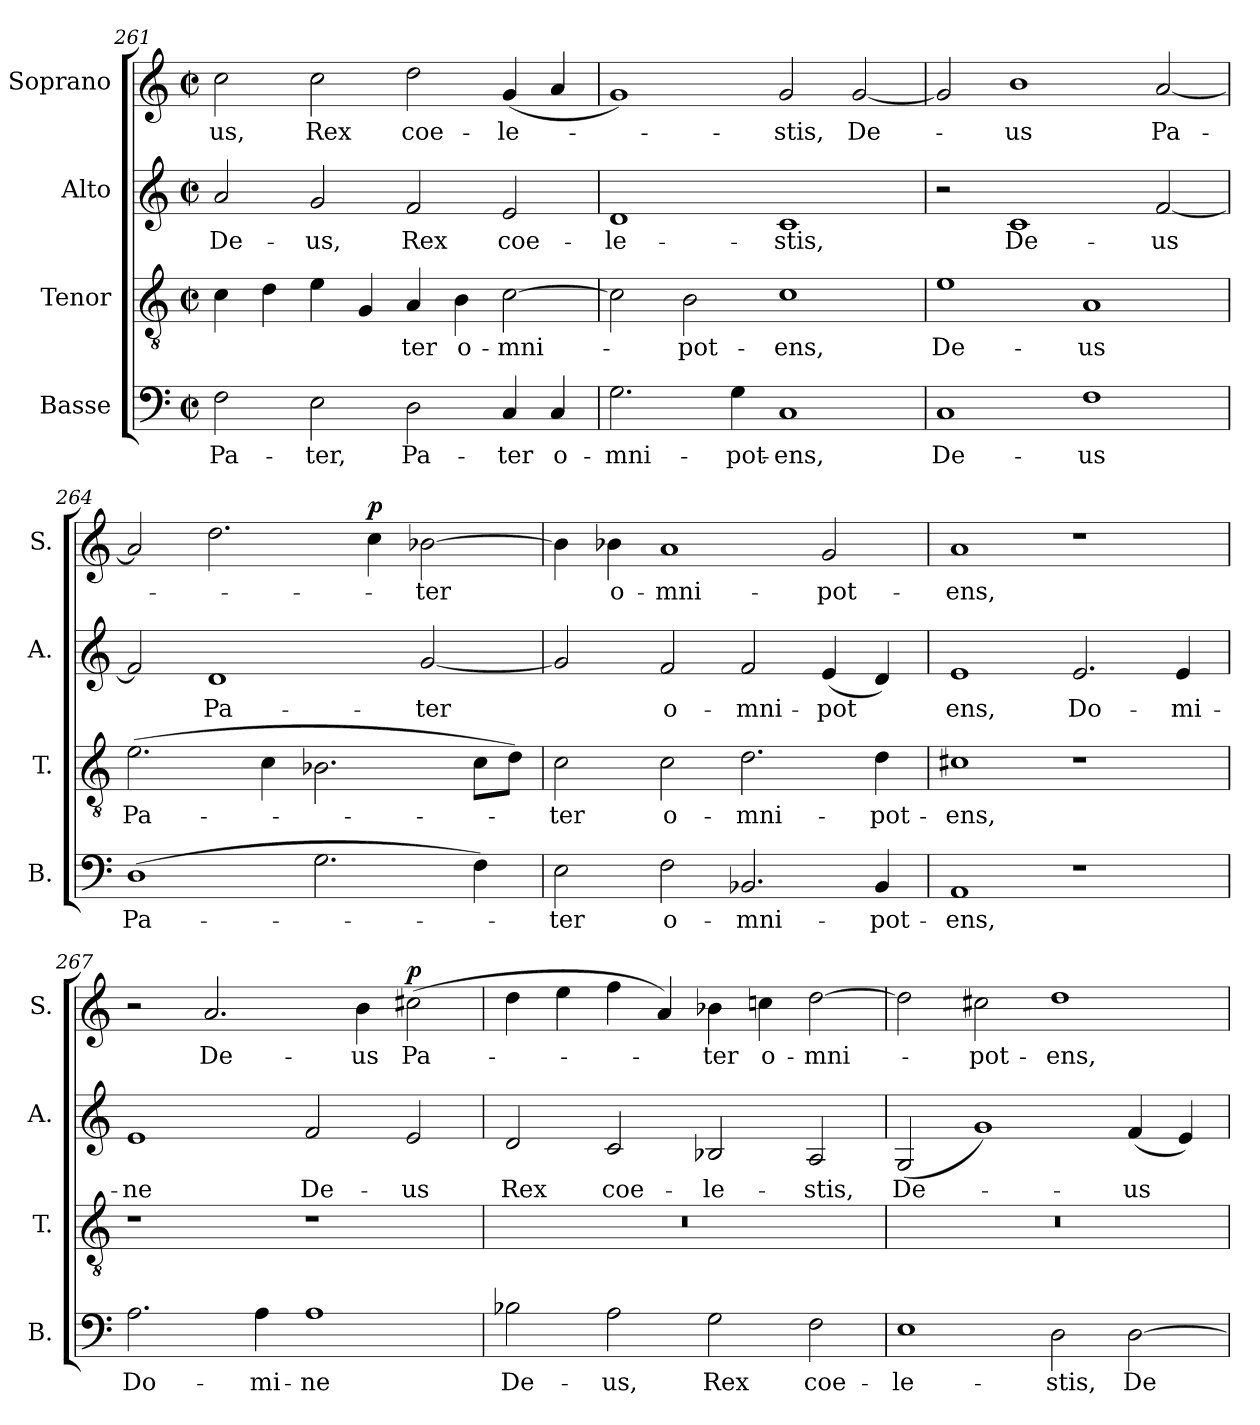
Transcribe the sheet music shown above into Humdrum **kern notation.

**kern	**text	**kern	**text	**kern	**text	**kern	**text	**dynam
*part4	*part4	*part3	*part3	*part2	*part2	*part1	*part1	*part1
*staff4	*staff4	*staff3	*staff3	*staff2	*staff2	*staff1	*staff1	*staff1
*I"Basse	*	*I"Tenor	*	*I"Alto	*	*I"Soprano	*	*
*I'B.	*	*I'T.	*	*I'A.	*	*I'S.	*	*
*clefF4	*	*clefGv2	*	*clefG2	*	*clefG2	*	*
*k[]	*	*k[]	*	*k[]	*	*k[]	*	*
*M2/1	*	*M2/1	*	*M2/1	*	*M2/1	*	*
*met(c|)	*	*met(c|)	*	*met(c|)	*	*met(c|)	*	*
=261	=261	=261	=261	=261	=261	=261	=261	=261
!	!LO:LY:b	!	!	!	!LO:LY:b	!	!LO:LY:b	!
2F\	Pa-	4c\	.	2a/	De-	2cc\	-us,	.
.	.	4d\	.	.	.	.	.	.
!	!LO:LY:b	!	!	!	!LO:LY:b	!	!LO:LY:b	!
2E\	-ter,	4e\	.	2g/	-us,	2cc\	Rex	.
.	.	4G/	.	.	.	.	.	.
!	!LO:LY:b	!	!LO:LY:b	!	!LO:LY:b	!	!LO:LY:b	!
2D\	Pa-	4A/	-ter	2f/	Rex	2dd\	coe-	.
!	!	!	!LO:LY:b	!	!	!	!	!
.	.	4B\	o-	.	.	.	.	.
!	!LO:LY:b	!	!LO:LY:b	!	!LO:LY:b	!	!LO:LY:b	!
4C/	-ter	[2c\	-mni-	2e/	coe-	(4g/	-le-	.
!	!LO:LY:b	!	!	!	!	!	!	!
4C/	o-	.	.	.	.	4a/	.	.
=262	=262	=262	=262	=262	=262	=262	=262	=262
!	!LO:LY:b	!	!	!	!LO:LY:b	!	!	!
2.G\	-mni-	2c\]	.	1d	-le-	1g)	.	.
!	!	!	!LO:LY:b	!	!	!	!	!
.	.	2B\	-pot-	.	.	.	.	.
!	!LO:LY:b	!	!	!	!	!	!	!
4G\	-pot-	.	.	.	.	.	.	.
!	!LO:LY:b	!	!LO:LY:b	!	!LO:LY:b	!	!LO:LY:b	!
1C	-ens,	1c	-ens,	1c	-stis,	2g/	-stis,	.
!	!	!	!	!	!	!	!LO:LY:b	!
.	.	.	.	.	.	[2g/	De-	.
!!LO:LB:g=z
=263	=263	=263	=263	=263	=263	=263	=263	=263
!	!LO:LY:b	!	!LO:LY:b	!	!	!	!	!
1C	De-	1e	De-	2r	.	2g/]	.	.
!	!	!	!	!	!LO:LY:b	!	!LO:LY:b	!
.	.	.	.	1c	De-	1b	-us	.
!	!LO:LY:b	!	!LO:LY:b	!	!	!	!	!
1F	-us	1A	-us	.	.	.	.	.
!	!	!	!	!	!LO:LY:b	!	!LO:LY:b	!
.	.	.	.	[<2f/	-us	[2a/	Pa-	.
=264	=264	=264	=264	=264	=264	=264	=264	=264
!	!LO:LY:b	!	!LO:LY:b	!	!	!	!	!
(1D	Pa-	(2.e\	Pa-	2f/]	.	2a/]	.	.
!	!	!	!	!	!LO:LY:b	!	!	!
.	.	.	.	1d	Pa-	2.dd\	.	.
.	.	4c\	.	.	.	.	.	.
2.G\	.	2.B-X\	.	.	.	.	.	.
!	!	!	!	!	!	!	!	!LO:DY:a
.	.	.	.	.	.	4cc\	.	p
!	!	!	!	!	!LO:LY:b	!	!LO:LY:b	!
.	.	.	.	[2g/	-ter	[2b-X\	-ter	.
4F\)	.	8c\L	.	.	.	.	.	.
.	.	8d\J)	.	.	.	.	.	.
=265	=265	=265	=265	=265	=265	=265	=265	=265
!	!LO:LY:b	!	!LO:LY:b	!	!	!	!	!
2E\	-ter	2c\	-ter	2g/]	.	4b-\]	.	.
!	!	!	!	!	!	!	!LO:LY:b	!
.	.	.	.	.	.	4b-X\	o-	.
!	!LO:LY:b	!	!LO:LY:b	!	!LO:LY:b	!	!LO:LY:b	!
2F\	o-	2c\	o-	2f/	o-	1a	-mni-	.
!	!LO:LY:b	!	!LO:LY:b	!	!LO:LY:b	!	!	!
2.BB-X/	-mni-	2.d\	-mni-	2f/	-mni-	.	.	.
!	!	!	!	!	!LO:LY:b	!	!LO:LY:b	!
.	.	.	.	(<4e/	-pot	2g/	-pot-	.
!	!LO:LY:b	!	!LO:LY:b	!	!	!	!	!
4BB-/	-pot-	4d\	-pot-	4d/)	.	.	.	.
=266	=266	=266	=266	=266	=266	=266	=266	=266
!	!LO:LY:b	!	!LO:LY:b	!	!LO:LY:b	!	!LO:LY:b	!
1AA	-ens,	1c#X	-ens,	1e	-ens,	1a	-ens,	.
!	!	!	!	!	!LO:LY:b	!	!	!
1r	.	1r	.	2.e/	Do-	1r	.	.
!	!	!	!	!	!LO:LY:b	!	!	!
.	.	.	.	4e/	-mi-	.	.	.
=267	=267	=267	=267	=267	=267	=267	=267	=267
!	!LO:LY:b	!	!	!	!LO:LY:b	!	!	!
2.A\	Do-	1r	.	1e	-ne	2r	.	.
!	!	!	!	!	!	!	!LO:LY:b	!
.	.	.	.	.	.	2.a/	De-	.
!	!LO:LY:b	!	!	!	!	!	!	!
4A\	-mi-	.	.	.	.	.	.	.
!	!LO:LY:b	!	!	!	!LO:LY:b	!	!	!
1A	-ne	1r	.	2f/	De-	.	.	.
!	!	!	!	!	!	!	!LO:LY:b	!
.	.	.	.	.	.	4b\	-us	.
!	!	!	!	!	!LO:LY:b	!	!LO:LY:b	!LO:DY:a
.	.	.	.	2e/	-us	(2cc#X\	Pa-	p
=268	=268	=268	=268	=268	=268	=268	=268	=268
!	!LO:LY:b	!	!	!	!LO:LY:b	!	!	!
2B-X\	De-	0r	.	2d/	Rex	4dd\	.	.
.	.	.	.	.	.	4ee\	.	.
!	!LO:LY:b	!	!	!	!LO:LY:b	!	!	!
2A\	-us,	.	.	2c/	coe-	4ff\	.	.
.	.	.	.	.	.	4a/)	.	.
!	!LO:LY:b	!	!	!	!LO:LY:b	!	!LO:LY:b	!
2G\	Rex	.	.	2B-X/	-le-	4b-X\	-ter	.
!	!	!	!	!	!	!	!LO:LY:b	!
.	.	.	.	.	.	4ccn\	o-	.
!	!LO:LY:b	!	!	!	!LO:LY:b	!	!LO:LY:b	!
2F\	coe-	.	.	2A/	-stis,	[2dd\	-mni-	.
!!LO:LB:g=z
=269	=269	=269	=269	=269	=269	=269	=269	=269
!	!LO:LY:b	!	!	!	!LO:LY:b	!	!	!
1E	-le-	0r	.	(<2G/	De-	2dd\]	.	.
!	!	!	!	!	!	!	!LO:LY:b	!
.	.	.	.	1g)	.	2cc#X\	-pot-	.
!	!LO:LY:b	!	!	!	!	!	!LO:LY:b	!
2D\	-stis,	.	.	.	.	1dd	-ens,	.
!	!LO:LY:b	!	!	!	!LO:LY:b	!	!	!
[>2D\	De-	.	.	(<4f/	-us	.	.	.
.	.	.	.	4e/)	.	.	.	.
=	=	=	=	=	=	=	=	=
*-	*-	*-	*-	*-	*-	*-	*-	*-
